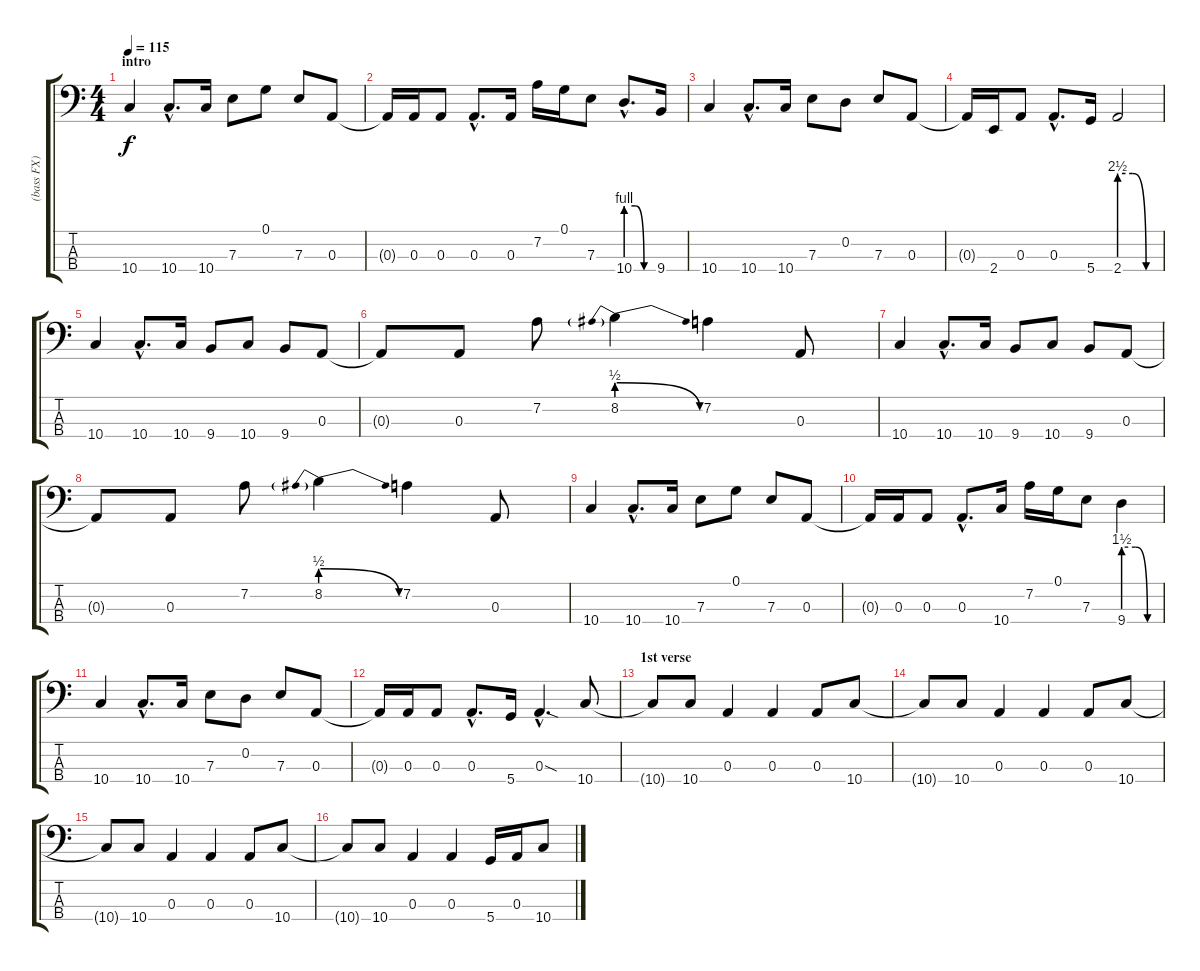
\track ("(bass FX)" "(bass FX)") {instrument overdrivenguitar}
\staff {score tabs}
\tuning (G2 D2 A1 D1) {hide}
\ts (4 4)
\section ("" "intro")
\tempo 115
\clef f4
\ks c
10.4.4{dy f instrument overdrivenguitar} 10.4{hac}.8{d} 10.4.16 7.3.8 0.1.8 7.3.8 0.3.8 |
0.3{t}.16 0.3.16 0.3.8 0.3{hac}.8{d} 0.3.16 7.2.16 0.1.16 7.3.8 10.4{be (custom 0 4 20 4 40 0 60 0) hac}.8{d} 9.4.16 |
10.4.4 10.4{hac}.8{d} 10.4.16 7.3.8 0.2.8 7.3.8 0.3.8 |
0.3{t}.16 2.4.16 0.3.8 0.3{hac}.8{d} 5.4.16 2.4{be (custom 0 10 20 10 40 0 60 0)}.2 |
\section ("" "")
10.4.4 10.4{hac}.8{d} 10.4.16 9.4.8 10.4.8 9.4.8 0.3.8 |
0.3{t}.8 0.3.8 7.2.8 8.2{be (prebendrelease 0 2 60 0)}.4 7.2.4 0.3.8 |
10.4.4 10.4{hac}.8{d} 10.4.16 9.4.8 10.4.8 9.4.8 0.3.8 |
0.3{t}.8 0.3.8 7.2.8 8.2{be (prebendrelease 0 2 60 0)}.4 7.2.4 0.3.8 |
10.4.4 10.4{hac}.8{d} 10.4.16 7.3.8 0.1.8 7.3.8 0.3.8 |
0.3{t}.16 0.3.16 0.3.8 0.3{hac}.8{d} 10.4.16 7.2.16 0.1.16 7.3.8 9.4{be (custom 0 6 20 6 40 0 60 0)}.4 |
10.4.4 10.4{hac}.8{d} 10.4.16 7.3.8 0.2.8 7.3.8 0.3.8 |
0.3{t}.16 0.3.16 0.3.8 0.3{hac}.8{d} 5.4.16 0.3{sod hac}.4{d} 10.4.8 |
\section ("" "1st verse")
10.4{t}.8 10.4.8 0.3.4 0.3.4 0.3.8 10.4.8 |
10.4{t}.8 10.4.8 0.3.4 0.3.4 0.3.8 10.4.8 |
10.4{t}.8 10.4.8 0.3.4 0.3.4 0.3.8 10.4.8 |
10.4{t}.8 10.4.8 0.3.4 0.3.4 5.4.16 0.3.16 10.4.8
